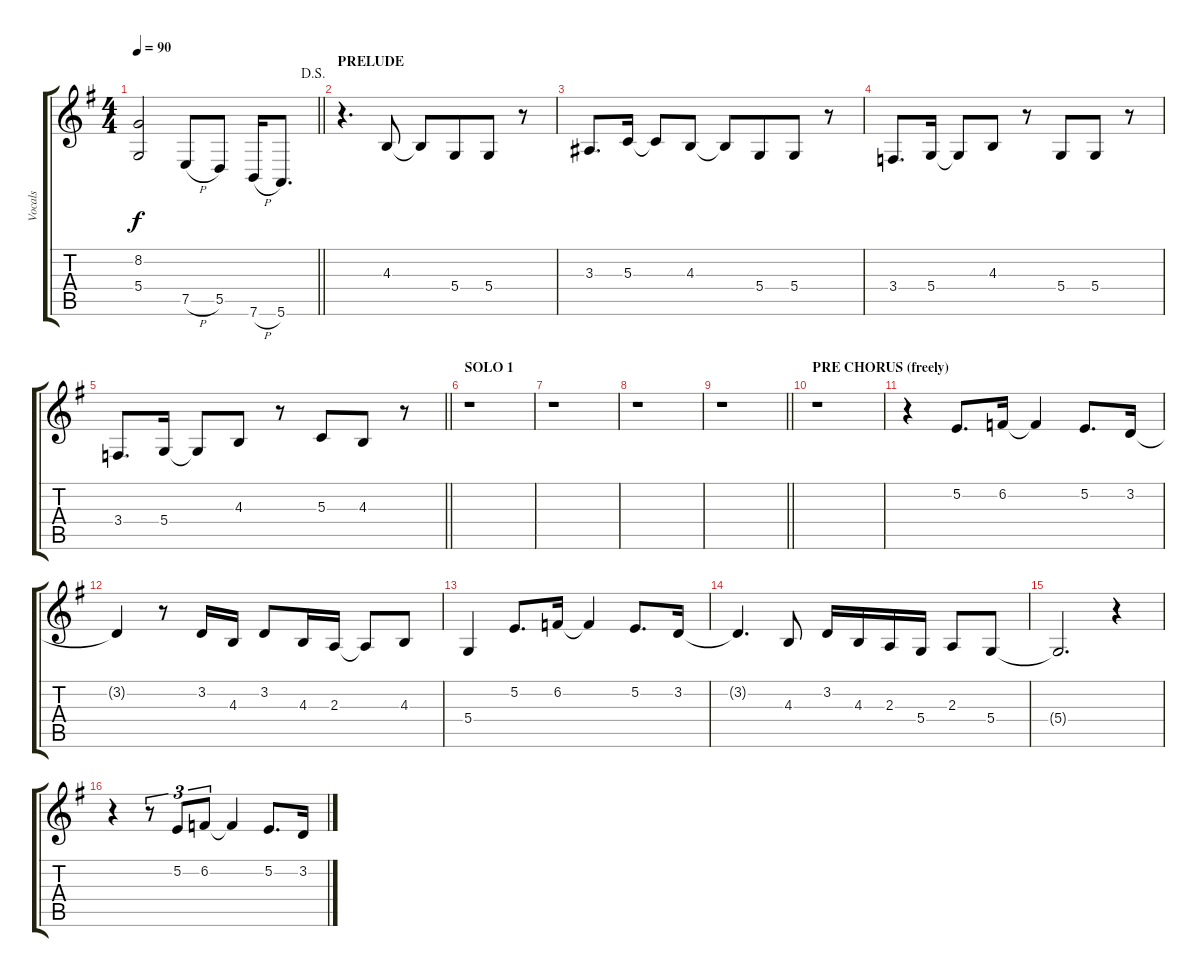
\track ("Vocals" "Vocals") {instrument harmonica}
\staff {score tabs}
\tuning (E4 B3 G3 D3 A2 E2) {hide}
\ts (4 4)
\jump dalsegno
\tempo 90
\clef g2
\barLineRight lightlight
\ks g
(8.2 5.4).2{dy f} 7.5{h}.8 5.5.8 7.6{h}.16 5.6.8{d} |
\section ("" "PRELUDE")
r.4{d} 4.3.8 4.3{t}.8 5.4.8{beam merge} 5.4.8 r.8 |
3.3.8{d} 5.3.16 5.3{t}.8 4.3.8 4.3{t}.8 5.4.8{beam merge} 5.4.8 r.8 |
3.4.8{d} 5.4.16 5.4{t}.8 4.3.8 r.8 5.4.8{beam merge} 5.4.8 r.8 |
\barLineRight lightlight
3.4.8{d} 5.4.16 5.4{t}.8 4.3.8 r.8 5.3.8{beam merge} 4.3.8 r.8 |
\section ("" "SOLO 1")
r.1 |
r.1 |
r.1 |
\barLineRight lightlight
r.1 |
\section ("" "PRE CHORUS (freely)")
r.1 |
r.4 5.2.8{d} 6.2.16 6.2{t}.4 5.2.8{d} 3.2.16 |
3.2{t}.4 r.8 3.2.16 4.3.16 3.2.8 4.3.16 2.3.16 2.3{t}.8 4.3.8 |
5.4.4 5.2.8{d} 6.2.16 6.2{t}.4 5.2.8{d} 3.2.16 |
3.2{t}.4{d} 4.3.8 3.2.16 4.3.16 2.3.16 5.4.16 2.3.8 5.4.8 |
5.4{t}.2{d} r.4 |
r.4 r.8{tu (3 2)} 5.2.8{tu (3 2)} 6.2.8{tu (3 2)} 6.2{t}.4 5.2.8{d} 3.2.16
